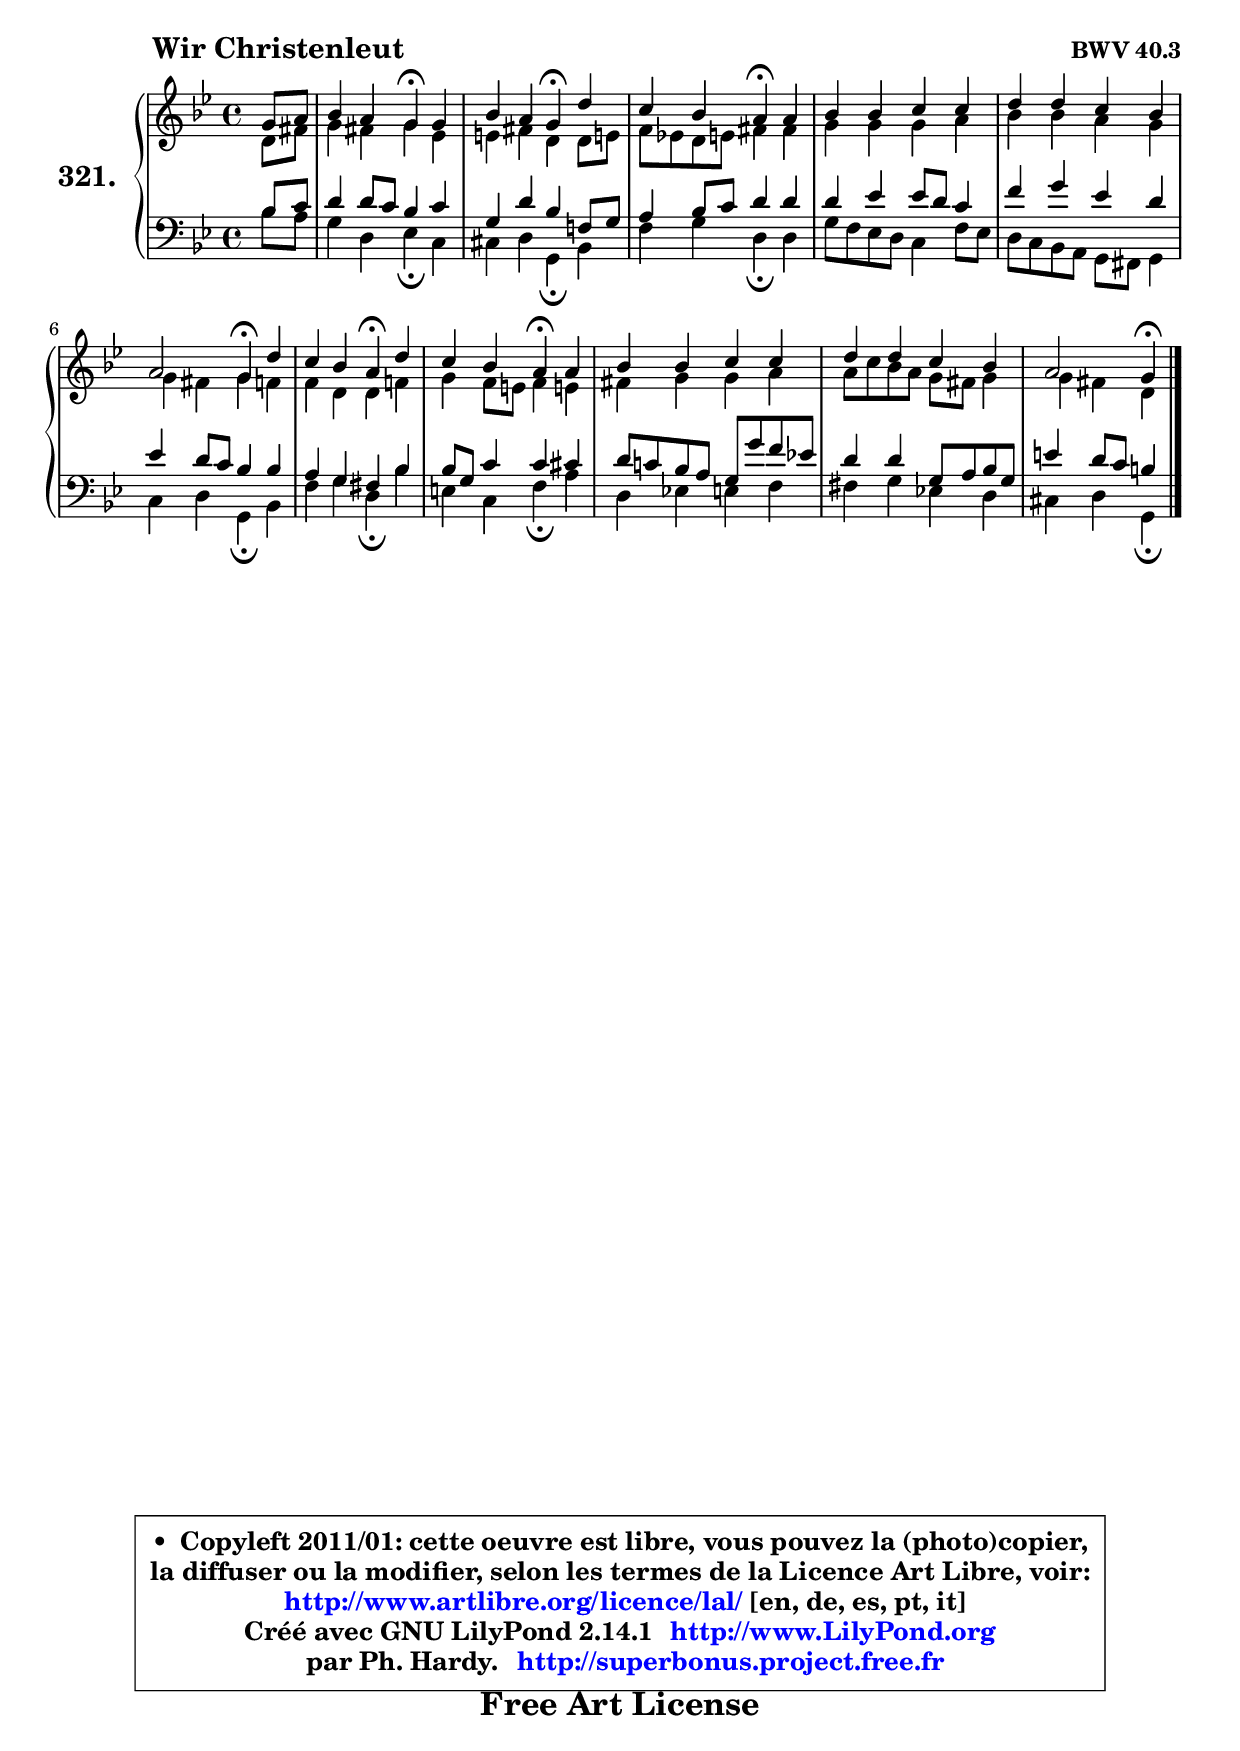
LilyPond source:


\version "2.14.1"

    \paper {
%	system-system-spacing #'padding = #0.1
%	score-system-spacing #'padding = #0.1
%	ragged-bottom = ##f
%	ragged-last-bottom = ##f
	}

    \header {
      opus = \markup { \bold "BWV 40.3" }
      piece = \markup { \hspace #9 \fontsize #2 \bold "Wir Christenleut" }
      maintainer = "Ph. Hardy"
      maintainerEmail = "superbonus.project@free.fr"
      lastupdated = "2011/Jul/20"
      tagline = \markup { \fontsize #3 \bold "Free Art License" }
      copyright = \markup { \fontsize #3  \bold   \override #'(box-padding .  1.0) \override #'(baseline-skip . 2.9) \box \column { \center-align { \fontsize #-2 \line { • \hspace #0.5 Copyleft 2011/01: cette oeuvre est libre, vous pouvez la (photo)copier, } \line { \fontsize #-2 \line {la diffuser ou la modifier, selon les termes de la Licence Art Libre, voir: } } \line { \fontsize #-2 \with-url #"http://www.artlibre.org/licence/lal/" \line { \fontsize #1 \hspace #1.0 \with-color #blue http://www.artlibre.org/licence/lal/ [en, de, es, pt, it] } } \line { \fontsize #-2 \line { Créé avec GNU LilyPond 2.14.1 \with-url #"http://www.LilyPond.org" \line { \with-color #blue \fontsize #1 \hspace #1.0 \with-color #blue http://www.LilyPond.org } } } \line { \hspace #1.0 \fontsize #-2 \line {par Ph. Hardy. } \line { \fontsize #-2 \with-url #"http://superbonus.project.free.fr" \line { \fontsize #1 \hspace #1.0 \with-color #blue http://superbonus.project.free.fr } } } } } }

	  }

  guidemidi = {
        r4 |
        r2 \tempo 4 = 30 r4 \tempo 4 = 78 r4 |
        r2 \tempo 4 = 30 r4 \tempo 4 = 78 r4 |
        r2 \tempo 4 = 30 r4 \tempo 4 = 78 r4 |
        R1 |
        R1 |
        r2 \tempo 4 = 30 r4 \tempo 4 = 78 r4 |
        r2 \tempo 4 = 30 r4 \tempo 4 = 78 r4 |
        r2 \tempo 4 = 30 r4 \tempo 4 = 78 r4 |
        R1 |
        R1 |
        r2 \tempo 4 = 30 r4 
	}

  upper = {
	\time 4/4
	\key g \minor
	\clef treble
	\partial 4
	\voiceOne
	<< { 
	% SOPRANO
	\set Voice.midiInstrument = "acoustic grand"
	\relative c'' {
        g8 a |
        bes4 a g\fermata g |
        bes4 a g\fermata d' |
        c4 bes a\fermata a |
        bes4 bes c c |
        d4 d c bes |
        a2 g4\fermata d' |
        c4 bes a\fermata d |
        c4 bes a\fermata a |
        bes4 bes c c |
        d4 d c bes |
        a2 g4\fermata
        \bar "|."
	} % fin de relative
	}

	\context Voice="1" { \voiceTwo 
	% ALTO
	\set Voice.midiInstrument = "acoustic grand"
	\relative c' {
        d8 fis |
        g4 fis g es |
        e4 fis d d8 e! |
        f8 es! d e fis4 fis |
        g4 g g a |
        bes4 bes a g |
        g4 fis g f |
        f4 d d f! |
        g4 f8 e f4 e! |
        fis4 g g a |
        a8 c bes a g fis g4 |
        g4 fis d
        \bar "|."
	} % fin de relative
	\oneVoice
	} >>
	}

    lower = {
	\time 4/4
	\key g \minor
	\clef bass
	\partial 4
	\voiceOne
	<< { 
	% TENOR
	\set Voice.midiInstrument = "acoustic grand"
	\relative c' {
        bes8 c |
        d4 d8 c bes4 c |
        g4 d' bes f!8 g |
        a4 bes8 c d4 d |
        d4 es es8 d c4 |
        f4 g es d |
        es4 d8 c bes4 bes |
        a4 g fis bes |
        bes8 g c4 c cis |
        d8 c! bes a g8 g' f es! |
        d4 d g,8 a bes g |
        e'4 d8 c b4
        \bar "|."
	} % fin de relative
	}
	\context Voice="1" { \voiceTwo 
	% BASS
	\set Voice.midiInstrument = "acoustic grand"
	\relative c' {
        bes8 a |
        g4 d es\fermata c |
        cis4 d g,\fermata bes |
        f'4 g d\fermata d |
        g8 f es d c4 f8 es |
        d8 c bes a g fis g4 |
        c4 d g,\fermata bes |
        f'4 g d\fermata bes' |
        e,4 c f\fermata a |
        d,4 es! e f |
        fis4 g es! d |
        cis4 d g,4\fermata
        \bar "|."
	} % fin de relative
	\oneVoice
	} >>
	}


    \score { 

	\new PianoStaff <<
	\set PianoStaff.instrumentName = \markup { \bold \huge "321." }
	\new Staff = "upper" \upper
	\new Staff = "lower" \lower
	>>

    \layout {
%	ragged-last = ##f
	   }

         } % fin de score

  \score {
    \unfoldRepeats { << \guidemidi \upper \lower >> }
    \midi {
    \context {
     \Staff
      \remove "Staff_performer"
               }

     \context {
      \Voice
       \consists "Staff_performer"
                }

     \context { 
      \Score
      tempoWholesPerMinute = #(ly:make-moment 78 4)
		}
	    }
	}

